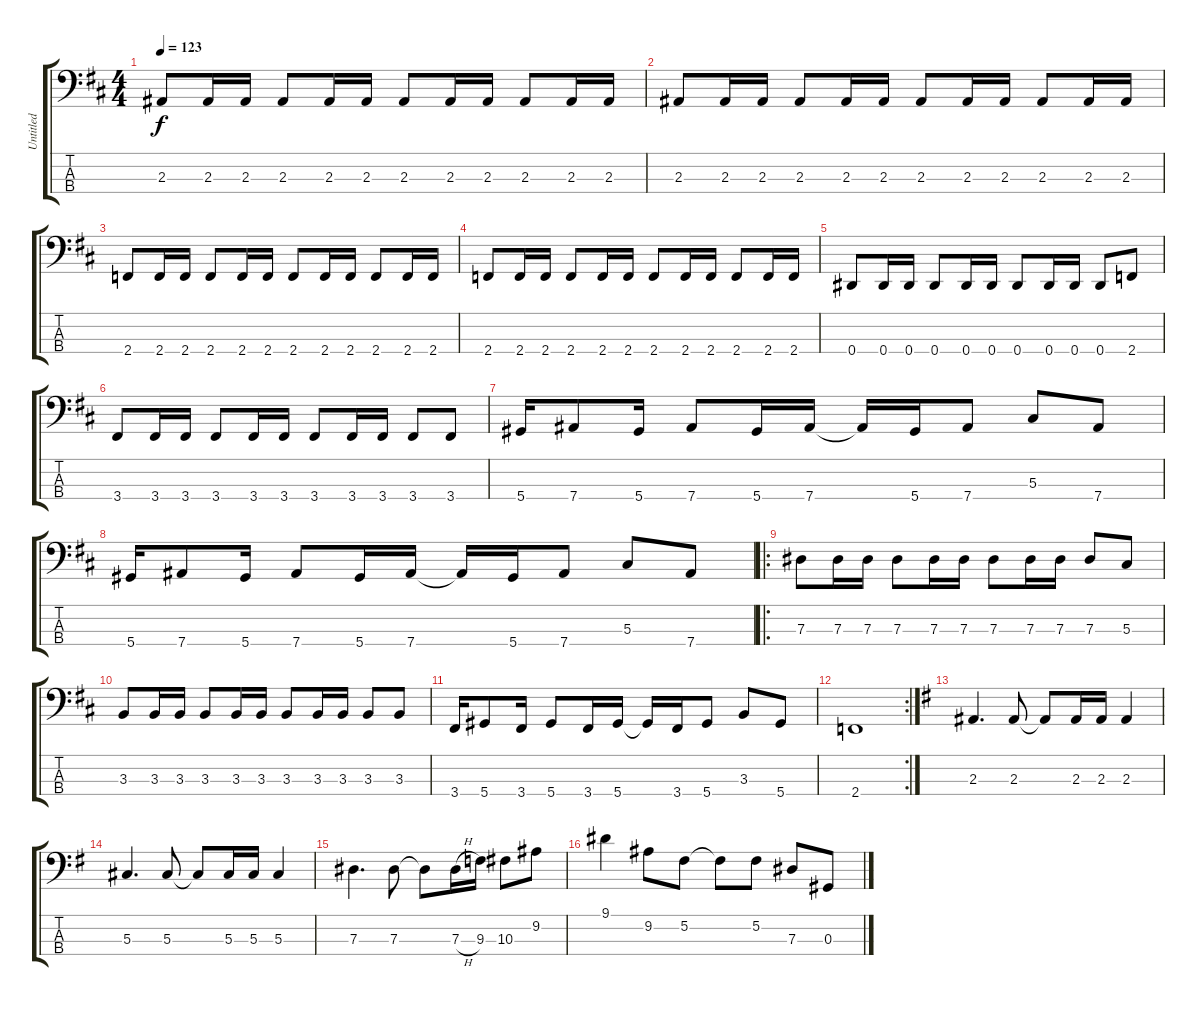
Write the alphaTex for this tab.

\track ("Untitled" "Untitled") {instrument electricbassfinger}
\staff {score tabs}
\tuning (Gb2 Db2 Ab1 Eb1) {hide}
\ts (4 4)
\tempo 123
\clef f4
\ks d
2.3.8{dy f} 2.3.16 2.3.16 2.3.8 2.3.16 2.3.16 2.3.8 2.3.16 2.3.16 2.3.8 2.3.16 2.3.16 |
2.3.8 2.3.16 2.3.16 2.3.8 2.3.16 2.3.16 2.3.8 2.3.16 2.3.16 2.3.8 2.3.16 2.3.16 |
2.4.8 2.4.16 2.4.16 2.4.8 2.4.16 2.4.16 2.4.8 2.4.16 2.4.16 2.4.8 2.4.16 2.4.16 |
2.4.8 2.4.16 2.4.16 2.4.8 2.4.16 2.4.16 2.4.8 2.4.16 2.4.16 2.4.8 2.4.16 2.4.16 |
0.4.8 0.4.16 0.4.16 0.4.8 0.4.16 0.4.16 0.4.8 0.4.16 0.4.16 0.4.8 2.4.8 |
3.4.8 3.4.16 3.4.16 3.4.8 3.4.16 3.4.16 3.4.8 3.4.16 3.4.16 3.4.8 3.4.8 |
5.4.16 7.4.8 5.4.16 7.4.8 5.4.16 7.4.16 7.4{t}.16 5.4.16 7.4.8 5.3.8 7.4.8 |
5.4.16 7.4.8 5.4.16 7.4.8 5.4.16 7.4.16 7.4{t}.16 5.4.16 7.4.8 5.3.8 7.4.8 |
\ro
7.3.8 7.3.16 7.3.16 7.3.8 7.3.16 7.3.16 7.3.8 7.3.16 7.3.16 7.3.8 5.3.8 |
3.3.8 3.3.16 3.3.16 3.3.8 3.3.16 3.3.16 3.3.8 3.3.16 3.3.16 3.3.8 3.3.8 |
3.4.16 5.4.8 3.4.16 5.4.8 3.4.16 5.4.16 5.4{t}.16 3.4.16 5.4.8 3.3.8 5.4.8 |
\rc 2
2.4.1 |
\ks g
2.3.4{d} 2.3.8 2.3{t}.8 2.3.16 2.3.16 2.3.4 |
5.3.4{d} 5.3.8 5.3{t}.8 5.3.16 5.3.16 5.3.4 |
7.3.4{d} 7.3.8 7.3{t}.8 7.3{h}.16 9.3.16 10.3.8 9.2.8 |
9.1.4 9.2.8 5.2.8 5.2{t}.8 5.2.8 7.3.8 0.3.8
